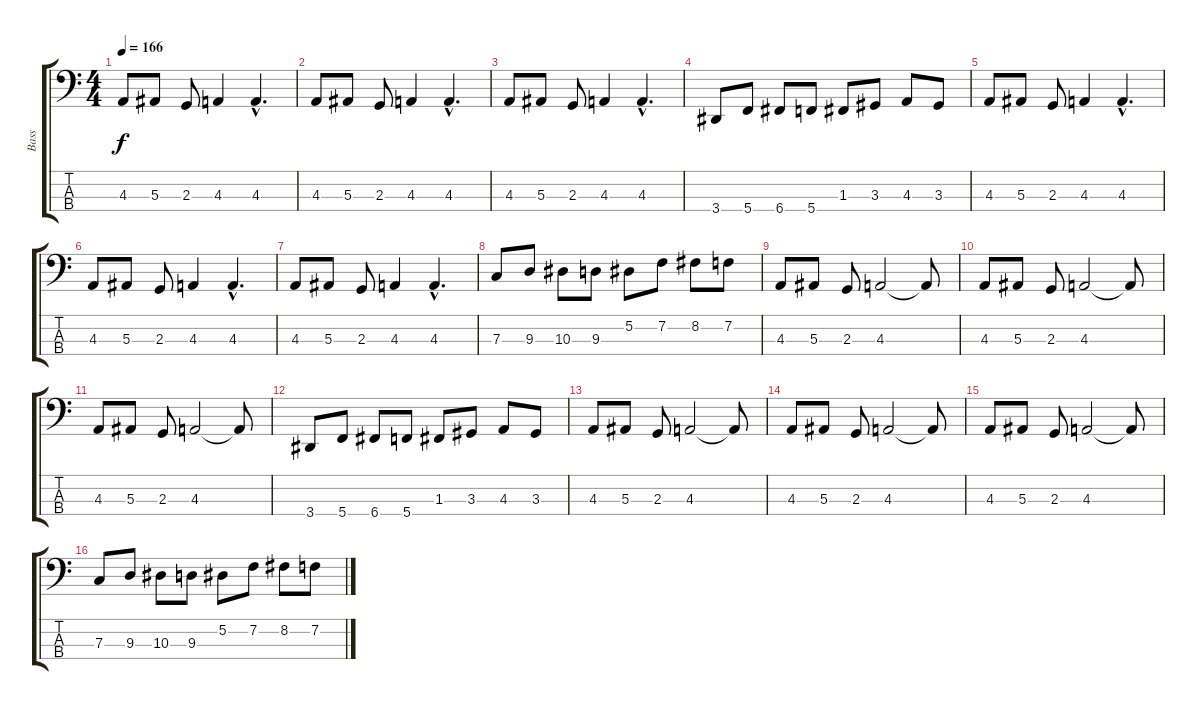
\track ("Bass" "Bass") {instrument electricbassfinger}
\staff {score tabs}
\tuning (Eb2 Bb1 F1 C1) {hide}
\ts (4 4)
\tempo 166
\clef f4
\ks c
4.3.8{dy f} 5.3.8 2.3.8 4.3.4 4.3{hac}.4{d} |
4.3.8 5.3.8 2.3.8 4.3.4 4.3{hac}.4{d} |
4.3.8 5.3.8 2.3.8 4.3.4 4.3{hac}.4{d} |
3.4.8 5.4.8 6.4.8 5.4.8 1.3.8 3.3.8 4.3.8 3.3.8 |
4.3.8 5.3.8 2.3.8 4.3.4 4.3{hac}.4{d} |
4.3.8 5.3.8 2.3.8 4.3.4 4.3{hac}.4{d} |
4.3.8 5.3.8 2.3.8 4.3.4 4.3{hac}.4{d} |
7.3.8 9.3.8 10.3.8 9.3.8 5.2.8 7.2.8 8.2.8 7.2.8 |
4.3.8 5.3.8 2.3.8 4.3.2 4.3{t}.8 |
4.3.8 5.3.8 2.3.8 4.3.2 4.3{t}.8 |
4.3.8 5.3.8 2.3.8 4.3.2 4.3{t}.8 |
3.4.8 5.4.8 6.4.8 5.4.8 1.3.8 3.3.8 4.3.8 3.3.8 |
4.3.8 5.3.8 2.3.8 4.3.2 4.3{t}.8 |
4.3.8 5.3.8 2.3.8 4.3.2 4.3{t}.8 |
4.3.8 5.3.8 2.3.8 4.3.2 4.3{t}.8 |
7.3.8 9.3.8 10.3.8 9.3.8 5.2.8 7.2.8 8.2.8 7.2.8
